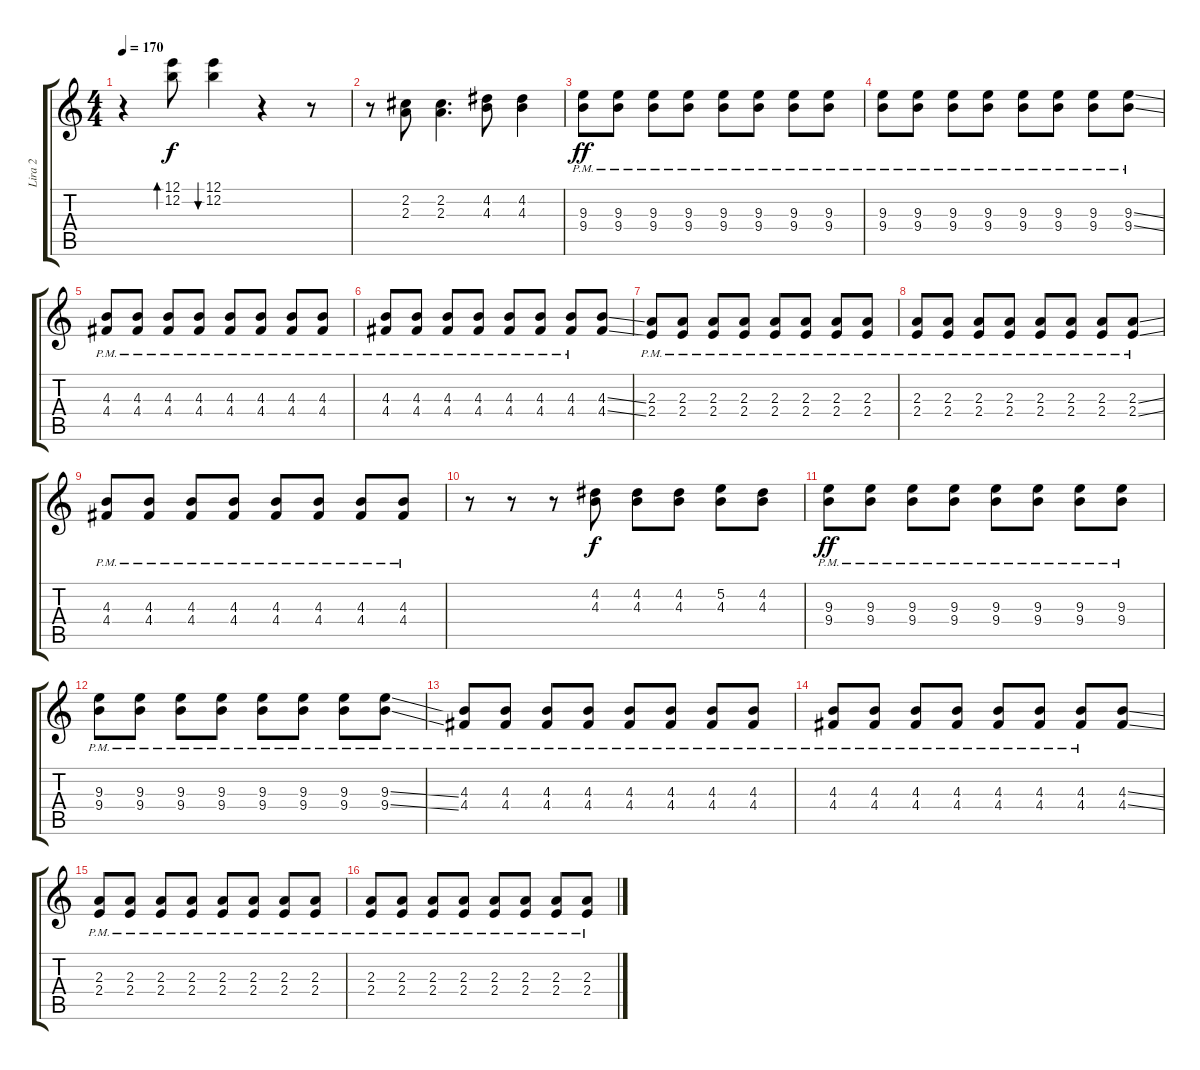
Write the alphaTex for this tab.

\track ("Lira 2" "Lira 2") {instrument electricguitarmuted}
\staff {score tabs}
\tuning (E4 B3 G3 D3 A2 E2) {hide}
\ts (4 4)
\tempo 170
\clef g2
\ks c
r.4{dy f} (12.1 12.2).8{bd 60} (12.1 12.2).4{bu 60} r.4 r.8 |
r.8 (2.2 2.3).8 (2.2 2.3).4{d} (4.2 4.3).8 (4.2 4.3).4 |
(9.3{pm} 9.4{pm}).8{dy ff} (9.3{pm} 9.4{pm}).8 (9.3{pm} 9.4{pm}).8 (9.3{pm} 9.4{pm}).8 (9.3{pm} 9.4{pm}).8 (9.3{pm} 9.4{pm}).8 (9.3{pm} 9.4{pm}).8 (9.3{pm} 9.4{pm}).8 |
(9.3{pm} 9.4{pm}).8 (9.3{pm} 9.4{pm}).8 (9.3{pm} 9.4{pm}).8 (9.3{pm} 9.4{pm}).8 (9.3{pm} 9.4{pm}).8 (9.3{pm} 9.4{pm}).8 (9.3{pm} 9.4{pm}).8 (9.3{ss pm} 9.4{ss pm}).8 |
(4.3{pm} 4.4{pm}).8 (4.3{pm} 4.4{pm}).8 (4.3{pm} 4.4{pm}).8 (4.3{pm} 4.4{pm}).8 (4.3{pm} 4.4{pm}).8 (4.3{pm} 4.4{pm}).8 (4.3{pm} 4.4{pm}).8 (4.3{pm} 4.4{pm}).8 |
(4.3{pm} 4.4{pm}).8 (4.3{pm} 4.4{pm}).8 (4.3{pm} 4.4{pm}).8 (4.3{pm} 4.4{pm}).8 (4.3{pm} 4.4{pm}).8 (4.3{pm} 4.4{pm}).8 (4.3{pm} 4.4{pm}).8 (4.3{ss} 4.4{ss}).8 |
(2.3{pm} 2.4{pm}).8 (2.3{pm} 2.4{pm}).8 (2.3{pm} 2.4{pm}).8 (2.3{pm} 2.4{pm}).8 (2.3{pm} 2.4{pm}).8 (2.3{pm} 2.4{pm}).8 (2.3{pm} 2.4{pm}).8 (2.3{pm} 2.4{pm}).8 |
(2.3{pm} 2.4{pm}).8 (2.3{pm} 2.4{pm}).8 (2.3{pm} 2.4{pm}).8 (2.3{pm} 2.4{pm}).8 (2.3{pm} 2.4{pm}).8 (2.3{pm} 2.4{pm}).8 (2.3{pm} 2.4{pm}).8 (2.3{ss pm} 2.4{ss pm}).8 |
(4.3{pm} 4.4{pm}).8 (4.3{pm} 4.4{pm}).8 (4.3{pm} 4.4{pm}).8 (4.3{pm} 4.4{pm}).8 (4.3{pm} 4.4{pm}).8 (4.3{pm} 4.4{pm}).8 (4.3{pm} 4.4{pm}).8 (4.3{pm} 4.4{pm}).8 |
r.8 r.8 r.8 (4.2 4.3).8{dy f} (4.2 4.3).8 (4.2 4.3).8 (5.2 4.3).8 (4.2 4.3).8 |
(9.3{pm} 9.4{pm}).8{dy ff} (9.3{pm} 9.4{pm}).8 (9.3{pm} 9.4{pm}).8 (9.3{pm} 9.4{pm}).8 (9.3{pm} 9.4{pm}).8 (9.3{pm} 9.4{pm}).8 (9.3{pm} 9.4{pm}).8 (9.3{pm} 9.4{pm}).8 |
(9.3{pm} 9.4{pm}).8 (9.3{pm} 9.4{pm}).8 (9.3{pm} 9.4{pm}).8 (9.3{pm} 9.4{pm}).8 (9.3{pm} 9.4{pm}).8 (9.3{pm} 9.4{pm}).8 (9.3{pm} 9.4{pm}).8 (9.3{ss pm} 9.4{ss pm}).8 |
(4.3{pm} 4.4{pm}).8 (4.3{pm} 4.4{pm}).8 (4.3{pm} 4.4{pm}).8 (4.3{pm} 4.4{pm}).8 (4.3{pm} 4.4{pm}).8 (4.3{pm} 4.4{pm}).8 (4.3{pm} 4.4{pm}).8 (4.3{pm} 4.4{pm}).8 |
(4.3{pm} 4.4{pm}).8 (4.3{pm} 4.4{pm}).8 (4.3{pm} 4.4{pm}).8 (4.3{pm} 4.4{pm}).8 (4.3{pm} 4.4{pm}).8 (4.3{pm} 4.4{pm}).8 (4.3{pm} 4.4{pm}).8 (4.3{ss} 4.4{ss}).8 |
(2.3{pm} 2.4{pm}).8 (2.3{pm} 2.4{pm}).8 (2.3{pm} 2.4{pm}).8 (2.3{pm} 2.4{pm}).8 (2.3{pm} 2.4{pm}).8 (2.3{pm} 2.4{pm}).8 (2.3{pm} 2.4{pm}).8 (2.3{pm} 2.4{pm}).8 |
(2.3{pm} 2.4{pm}).8 (2.3{pm} 2.4{pm}).8 (2.3{pm} 2.4{pm}).8 (2.3{pm} 2.4{pm}).8 (2.3{pm} 2.4{pm}).8 (2.3{pm} 2.4{pm}).8 (2.3{pm} 2.4{pm}).8 (2.3{ss pm} 2.4{ss pm}).8
